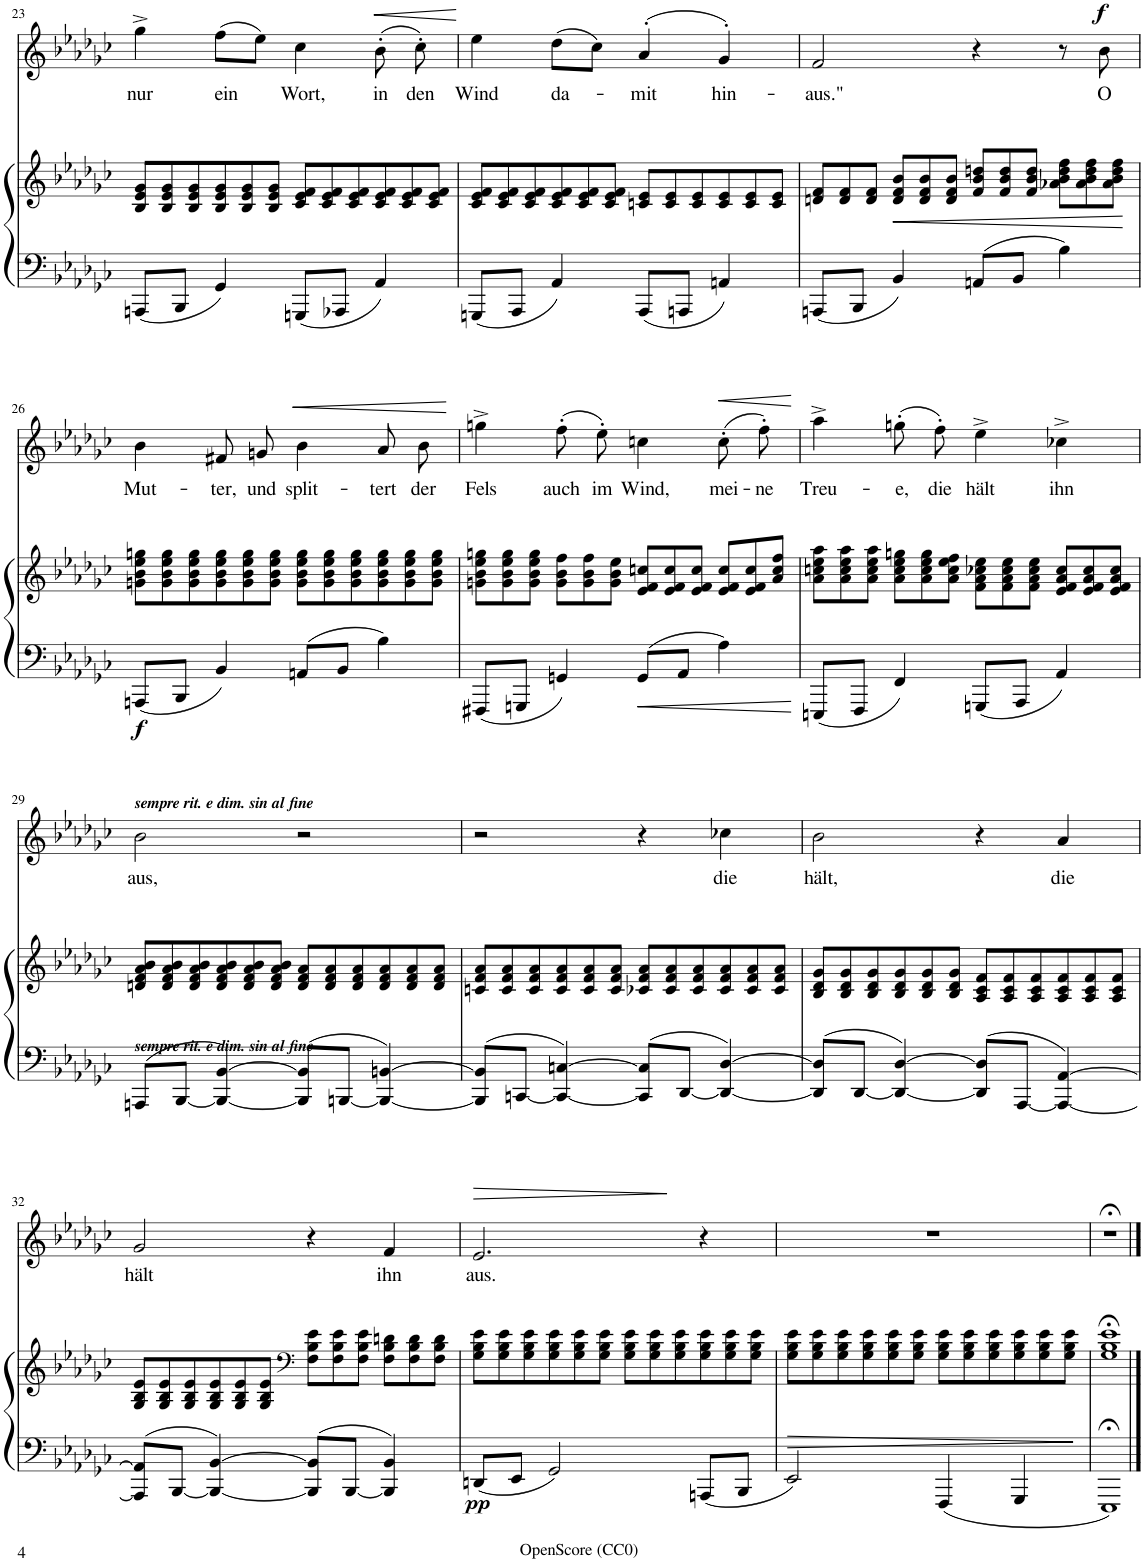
**kern	**kern	**dynam	**kern	**text	**dynam
*part2	*part2	*part2	*part1	*part1	*part1
*staff3	*staff2	*staff2/3	*staff1	*staff1	*staff1
*I"Pianoforte	*	*	*I"Singstimme Voice	*	*
*I'Pno	*	*	*	*	*
!!LO:PB:g=z
*clefF4	*clefG2	*	*clefG2	*	*
*k[b-e-a-d-g-c-]	*k[b-e-a-d-g-c-]	*	*k[b-e-a-d-g-c-]	*	*
*M4/4	*M4/4	*	*M4/4	*	*
*met(c)	*met(c)	*	*met(c)	*	*
*	*Xtuplet	*	*	*	*
=23	=23	=23	=23	=23	=23
!	!	!	!	!LO:LY:b	!
8AAAn/L	12B-/ 12e-/ 12g-/L	.	4gg-^\	nur	.
.	12B-/ 12e-/ 12g-/	.	.	.	.
8BBB-/J	.	.	.	.	.
.	12B-/ 12e-/ 12g-/	.	.	.	.
!	!	!	!	!LO:LY:b	!
4GG-/	12B-/ 12e-/ 12g-/	.	(8ff\L	ein	.
.	12B-/ 12e-/ 12g-/	.	.	.	.
.	.	.	8ee-\J)	.	.
.	12B-/ 12e-/ 12g-/J	.	.	.	.
!	!	!	!	!LO:LY:b	!
8GGGn/L	12c-/ 12e-/ 12f/L	.	4cc-\	Wort,	.
.	12c-/ 12e-/ 12f/	.	.	.	.
8AAA-X/J	.	.	.	.	.
.	12c-/ 12e-/ 12f/	.	.	.	.
!	!	!	!	!LO:LY:b	!LO:HP:b
4AA-/	12c-/ 12e-/ 12f/	.	(8b-'>\	in	<
.	12c-/ 12e-/ 12f/	.	.	.	.
!	!	!	!	!LO:LY:b	!
.	.	.	8cc-'>\)	den	.
.	12c-/ 12e-/ 12f/J	.	.	.	.
.	.	.	.	.	[
=24	=24	=24	=24	=24	=24
!	!	!	!	!LO:LY:b	!
8GGGn/L	12c-/ 12e-/ 12f/L	.	4ee-\	Wind	.
.	12c-/ 12e-/ 12f/	.	.	.	.
8AAA-/J	.	.	.	.	.
.	12c-/ 12e-/ 12f/	.	.	.	.
!	!	!	!	!LO:LY:b	!
4AA-/	12c-/ 12e-/ 12f/	.	(8dd-\L	da-	.
.	12c-/ 12e-/ 12f/	.	.	.	.
.	.	.	8cc-\J)	.	.
.	12c-/ 12e-/ 12f/J	.	.	.	.
!	!	!	!	!LO:LY:b	!
8AAA-/L	12cn/ 12e-/L	.	(>4a-'>/	-mit	.
.	12c/ 12e-/	.	.	.	.
8AAAn/J	.	.	.	.	.
.	12c/ 12e-/	.	.	.	.
!	!	!	!	!LO:LY:b	!
4AAn/	12c/ 12e-/	.	4g-'>/)	hin-	.
.	12c/ 12e-/	.	.	.	.
.	12c/ 12e-/J	.	.	.	.
=25	=25	=25	=25	=25	=25
!	!	!	!	!LO:LY:b	!
8AAAn/L	12dn/ 12f/L	.	2f/	-aus."	.
.	12d/ 12f/	.	.	.	.
8BBB-/J	.	.	.	.	.
.	12d/ 12f/J	.	.	.	.
!	!	!LO:HP:b	!	!	!
4BB-/	12d/ 12f/ 12b-/L	<	.	.	.
.	12d/ 12f/ 12b-/	.	.	.	.
.	12d/ 12f/ 12b-/J	.	.	.	.
8AAn/L	12f/ 12b-/ 12ddn/L	.	4r	.	.
.	12f/ 12b-/ 12dd/	.	.	.	.
8BB-/J	.	.	.	.	.
.	12f/ 12b-/ 12dd/J	.	.	.	.
4B-\	12a-X\ 12b-\ 12dd\ 12ff\L	.	8r	.	.
.	12a-\ 12b-\ 12dd\ 12ff\	.	.	.	.
!	!	!	!	!LO:LY:b	!LO:DY:a
.	.	.	8b-\	O	f
.	12a-\ 12b-\ 12dd\ 12ff\J	.	.	.	.
.	.	[	.	.	.
!!LO:LB:g=z
=26	=26	=26	=26	=26	=26
!	!	!LO:DY:b=2	!	!LO:LY:b	!
8AAAn/L	12gn\ 12b-\ 12ee-\ 12ggn\L	f	4b-\	Mut-	.
.	12g\ 12b-\ 12ee-\ 12gg\	.	.	.	.
8BBB-/J	.	.	.	.	.
.	12g\ 12b-\ 12ee-\ 12gg\	.	.	.	.
!	!	!	!	!LO:LY:b	!
4BB-/	12g\ 12b-\ 12ee-\ 12gg\	.	8f#X/	-ter,	.
.	12g\ 12b-\ 12ee-\ 12gg\	.	.	.	.
!	!	!	!	!LO:LY:b	!
.	.	.	8gn/	und	.
.	12g\ 12b-\ 12ee-\ 12gg\J	.	.	.	.
!	!	!	!	!LO:LY:b	!LO:HP:b
8AAn/L	12g\ 12b-\ 12ee-\ 12gg\L	.	4b-\	split-	<
.	12g\ 12b-\ 12ee-\ 12gg\	.	.	.	.
8BB-/J	.	.	.	.	.
.	12g\ 12b-\ 12ee-\ 12gg\	.	.	.	.
!	!	!	!	!LO:LY:b	!
4B-\	12g\ 12b-\ 12ee-\ 12gg\	.	8a-/	-tert	.
.	12g\ 12b-\ 12ee-\ 12gg\	.	.	.	.
!	!	!	!	!LO:LY:b	!
.	.	.	8b-\	der	.
.	12g\ 12b-\ 12ee-\ 12gg\J	.	.	.	.
.	.	.	.	.	[
=27	=27	=27	=27	=27	=27
!	!	!	!	!LO:LY:b	!
8FFF#X/L	12gn\ 12b-\ 12ee-\ 12ggn\L	.	4ggn^\	Fels	.
.	12g\ 12b-\ 12ee-\ 12gg\	.	.	.	.
8GGGn/J	.	.	.	.	.
.	12g\ 12b-\ 12ee-\ 12gg\J	.	.	.	.
!	!	!	!	!LO:LY:b	!
4GGn/	12g\ 12b-\ 12ff\L	.	(8ff'\	auch	.
.	12g\ 12b-\ 12ff\	.	.	.	.
!	!	!	!	!LO:LY:b	!
.	.	.	8ee-'\)	im	.
.	12g\ 12b-\ 12ee-\J	.	.	.	.
!	!	!	!	!LO:LY:b	!
8GG/L	12e-/ 12f/ 12ccn/L	.	4ccn\	Wind,	.
.	12e-/ 12f/ 12cc/	.	.	.	.
8AA-/J	.	.	.	.	.
.	12e-/ 12f/ 12cc/J	.	.	.	.
!	!	!	!	!LO:LY:b	!LO:HP:b
4A-\	12e-/ 12f/ 12cc/L	.	(8cc'\	mei-	<
.	12e-/ 12f/ 12cc/	.	.	.	.
!	!	!	!	!LO:LY:b	!
.	.	.	8ff'\)	-ne	.
.	12a-/ 12cc/ 12ff/J	.	.	.	.
.	.	.	.	.	[
=28	=28	=28	=28	=28	=28
!	!	!	!	!LO:LY:b	!
8EEEn/L	12a-\ 12ccn\ 12ee-\ 12aa-\L	.	4aa-^\	Treu-	.
.	12a-\ 12cc\ 12ee-\ 12aa-\	.	.	.	.
8FFF/J	.	.	.	.	.
.	12a-\ 12cc\ 12ee-\ 12aa-\J	.	.	.	.
!	!	!	!	!LO:LY:b	!
4FF/	12a-\ 12cc\ 12ee-\ 12ggn\L	.	(8ggn'\	-e,	.
.	12a-\ 12cc\ 12ee-\ 12gg\	.	.	.	.
!	!	!	!	!LO:LY:b	!
.	.	.	8ff'\)	die	.
.	12a-\ 12cc\ 12ee-\ 12ff\J	.	.	.	.
!	!	!	!	!LO:LY:b	!
8GGGn/L	12f\ 12a-\ 12cc-X\ 12ee-\L	.	4ee-^\	hält	.
.	12f\ 12a-\ 12cc-\ 12ee-\	.	.	.	.
8AAA-/J	.	.	.	.	.
.	12f\ 12a-\ 12cc-\ 12ee-\J	.	.	.	.
!	!	!	!	!LO:LY:b	!
4AA-/	12e-/ 12f/ 12a-/ 12cc-/L	.	4cc-X^\	ihn	.
.	12e-/ 12f/ 12a-/ 12cc-/	.	.	.	.
.	12e-/ 12f/ 12a-/ 12cc-/J	.	.	.	.
!!LO:LB:g=z
=29	=29	=29	=29	=29	=29
!	!	!	!LO:TX:a:Bi:t=sempre rit. e dim. sin al fine	!	!
!LO:TX:b:Bi:t=sempre rit. e dim. sin al fine	!	!	!	!	!
!	!	!	!	!LO:LY:b	!
8AAAn/L	12dn/ 12f/ 12a-/ 12b-/L	.	2b-\	aus,	.
.	12d/ 12f/ 12a-/ 12b-/	.	.	.	.
[8BBB-/J	.	.	.	.	.
.	12d/ 12f/ 12a-/ 12b-/	.	.	.	.
4BBB-/_ [4BB-/	12d/ 12f/ 12a-/ 12b-/	.	.	.	.
.	12d/ 12f/ 12a-/ 12b-/	.	.	.	.
.	12d/ 12f/ 12a-/ 12b-/J	.	.	.	.
8BBB-/] 8BB-/]L	12d/ 12f/ 12a-/L	.	2r	.	.
.	12d/ 12f/ 12a-/	.	.	.	.
[8BBBn/J	.	.	.	.	.
.	12d/ 12f/ 12a-/	.	.	.	.
4BBB/_ [4BBn/	12d/ 12f/ 12a-/	.	.	.	.
.	12d/ 12f/ 12a-/	.	.	.	.
.	12d/ 12f/ 12a-/J	.	.	.	.
=30	=30	=30	=30	=30	=30
8BBB/] 8BB/]L	12cn/ 12f/ 12a-/L	.	2r	.	.
.	12c/ 12f/ 12a-/	.	.	.	.
[8CCn/J	.	.	.	.	.
.	12c/ 12f/ 12a-/	.	.	.	.
4CC/_ [4Cn/	12c/ 12f/ 12a-/	.	.	.	.
.	12c/ 12f/ 12a-/	.	.	.	.
.	12c/ 12f/ 12a-/J	.	.	.	.
8CC/] 8C/]L	12c-X/ 12f/ 12a-/L	.	4r	.	.
.	12c-/ 12f/ 12a-/	.	.	.	.
[8DD-/J	.	.	.	.	.
.	12c-/ 12f/ 12a-/	.	.	.	.
!	!	!	!	!LO:LY:b	!
4DD-/_ [4D-/	12c-/ 12f/ 12a-/	.	4cc-X\	die	.
.	12c-/ 12f/ 12a-/	.	.	.	.
.	12c-/ 12f/ 12a-/J	.	.	.	.
=31	=31	=31	=31	=31	=31
!	!	!	!	!LO:LY:b	!
8DD-/] 8D-/]L	12B-/ 12d-/ 12g-/L	.	2b-\	hält,	.
.	12B-/ 12d-/ 12g-/	.	.	.	.
[8DD-/J	.	.	.	.	.
.	12B-/ 12d-/ 12g-/	.	.	.	.
4DD-/_ [4D-/	12B-/ 12d-/ 12g-/	.	.	.	.
.	12B-/ 12d-/ 12g-/	.	.	.	.
.	12B-/ 12d-/ 12g-/J	.	.	.	.
8DD-/] 8D-/]L	12A-/ 12c-/ 12f/L	.	4r	.	.
.	12A-/ 12c-/ 12f/	.	.	.	.
[8AAA-/J	.	.	.	.	.
.	12A-/ 12c-/ 12f/	.	.	.	.
!	!	!	!	!LO:LY:b	!
4AAA-/_ [4AA-/	12A-/ 12c-/ 12f/	.	4a-/	die	.
.	12A-/ 12c-/ 12f/	.	.	.	.
.	12A-/ 12c-/ 12f/J	.	.	.	.
!!LO:LB:g=z
=32	=32	=32	=32	=32	=32
!	!	!	!	!LO:LY:b	!
8AAA-/] 8AA-/]L	12G-/ 12B-/ 12e-/L	.	2g-/	hält	.
.	12G-/ 12B-/ 12e-/	.	.	.	.
[8BBB-/J	.	.	.	.	.
.	12G-/ 12B-/ 12e-/	.	.	.	.
4BBB-/_ [4BB-/	12G-/ 12B-/ 12e-/	.	.	.	.
.	12G-/ 12B-/ 12e-/	.	.	.	.
.	12G-/ 12B-/ 12e-/J	.	.	.	.
*	*clefF4	*	*	*	*
8BBB-/] 8BB-/]L	12F\ 12B-\ 12e-\L	.	4r	.	.
.	12F\ 12B-\ 12e-\	.	.	.	.
[8BBB-/J	.	.	.	.	.
.	12F\ 12B-\ 12e-\J	.	.	.	.
!	!	!	!	!LO:LY:b	!
4BBB-/] 4BB-/	12F\ 12B-\ 12dn\L	.	4f/	ihn	.
.	12F\ 12B-\ 12d\	.	.	.	.
.	12F\ 12B-\ 12d\J	.	.	.	.
=33	=33	=33	=33	=33	=33
!	!	!LO:DY:b=2	!	!LO:LY:b	!LO:HP:b
8DDn/L	12G-\ 12B-\ 12e-\L	pp	2.e-/	aus.	>
.	12G-\ 12B-\ 12e-\	.	.	.	.
8EE-/J	.	.	.	.	.
.	12G-\ 12B-\ 12e-\	.	.	.	.
2GG-/	12G-\ 12B-\ 12e-\	.	.	.	.
.	12G-\ 12B-\ 12e-\	.	.	.	.
.	12G-\ 12B-\ 12e-\J	.	.	.	.
.	12G-\ 12B-\ 12e-\L	.	.	.	.
.	12G-\ 12B-\ 12e-\	.	.	.	.
.	12G-\ 12B-\ 12e-\	.	.	.	.
8AAAn/L	12G-\ 12B-\ 12e-\	.	4r	.	]
.	12G-\ 12B-\ 12e-\	.	.	.	.
8BBB-/J	.	.	.	.	.
.	12G-\ 12B-\ 12e-\J	.	.	.	.
=34	=34	=34	=34	=34	=34
2EE-/	12G-\ 12B-\ 12e-\L	.	1r	.	.
.	12G-\ 12B-\ 12e-\	.	.	.	.
.	12G-\ 12B-\ 12e-\	.	.	.	.
.	12G-\ 12B-\ 12e-\	.	.	.	.
.	12G-\ 12B-\ 12e-\	.	.	.	.
.	12G-\ 12B-\ 12e-\J	.	.	.	.
4FFF/	12G-\ 12B-\ 12e-\L	.	.	.	.
.	12G-\ 12B-\ 12e-\	.	.	.	.
.	12G-\ 12B-\ 12e-\	.	.	.	.
4GGG-/	12G-\ 12B-\ 12e-\	.	.	.	.
.	12G-\ 12B-\ 12e-\	.	.	.	.
.	12G-\ 12B-\ 12e-\J	.	.	.	.
=35	=35	=35	=35	=35	=35
1EEE-;<	1G-;< 1B-;< 1e-;<	.	1r;<	.	.
==	==	==	==	==	==
*-	*-	*-	*-	*-	*-
